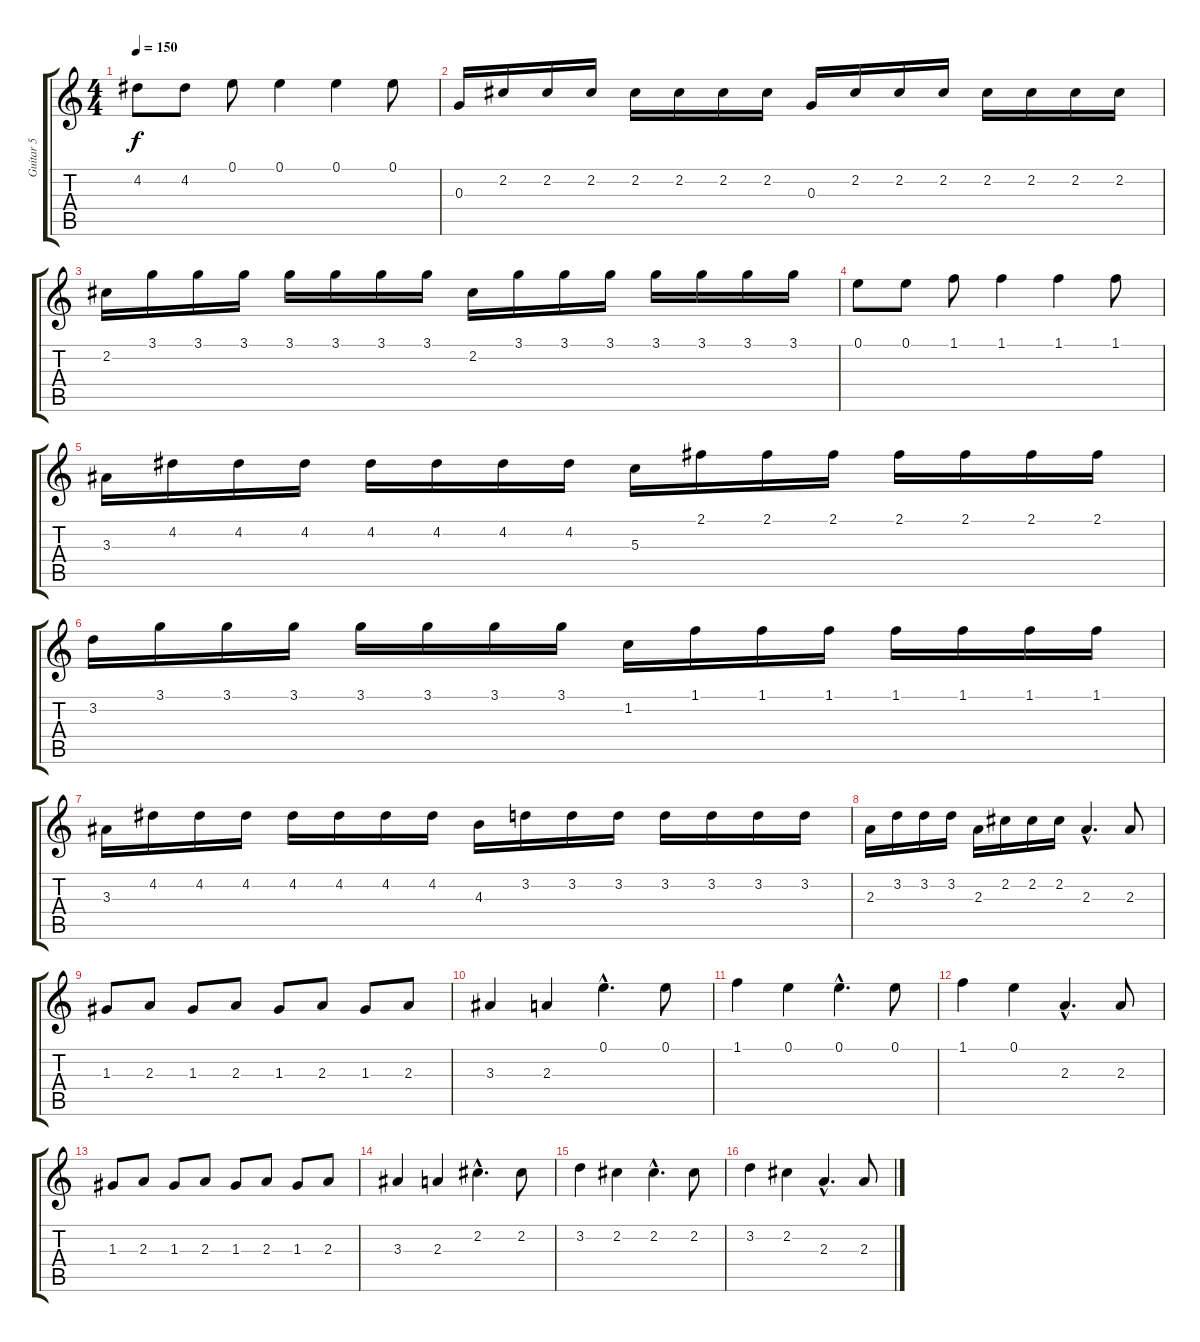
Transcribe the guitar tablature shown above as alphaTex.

\track ("Guitar 5" "Guitar 5") {instrument acousticguitarnylon}
\staff {score tabs}
\tuning (E4 B3 G3 D3 A2 E2) {hide}
\ts (4 4)
\tempo 150
\clef g2
\ks c
4.2.8{dy f} 4.2.8 0.1.8 0.1.4 0.1.4 0.1.8 |
0.3.16 2.2.16 2.2.16 2.2.16 2.2.16 2.2.16 2.2.16 2.2.16 0.3.16 2.2.16 2.2.16 2.2.16 2.2.16 2.2.16 2.2.16 2.2.16 |
2.2.16 3.1.16 3.1.16 3.1.16 3.1.16 3.1.16 3.1.16 3.1.16 2.2.16 3.1.16 3.1.16 3.1.16 3.1.16 3.1.16 3.1.16 3.1.16 |
0.1.8 0.1.8 1.1.8 1.1.4 1.1.4 1.1.8 |
3.3.16 4.2.16 4.2.16 4.2.16 4.2.16 4.2.16 4.2.16 4.2.16 5.3.16 2.1.16 2.1.16 2.1.16 2.1.16 2.1.16 2.1.16 2.1.16 |
3.2.16 3.1.16 3.1.16 3.1.16 3.1.16 3.1.16 3.1.16 3.1.16 1.2.16 1.1.16 1.1.16 1.1.16 1.1.16 1.1.16 1.1.16 1.1.16 |
3.3.16 4.2.16 4.2.16 4.2.16 4.2.16 4.2.16 4.2.16 4.2.16 4.3.16 3.2.16 3.2.16 3.2.16 3.2.16 3.2.16 3.2.16 3.2.16 |
2.3.16 3.2.16 3.2.16 3.2.16 2.3.16 2.2.16 2.2.16 2.2.16 2.3{hac}.4{d} 2.3.8 |
1.3.8 2.3.8 1.3.8 2.3.8 1.3.8 2.3.8 1.3.8 2.3.8 |
3.3.4 2.3.4 0.1{hac}.4{d} 0.1.8 |
1.1.4 0.1.4 0.1{hac}.4{d} 0.1.8 |
1.1.4 0.1.4 2.3{hac}.4{d} 2.3.8 |
1.3.8 2.3.8 1.3.8 2.3.8 1.3.8 2.3.8 1.3.8 2.3.8 |
3.3.4 2.3.4 2.2{hac}.4{d} 2.2.8 |
3.2.4 2.2.4 2.2{hac}.4{d} 2.2.8 |
3.2.4 2.2.4 2.3{hac}.4{d} 2.3.8
